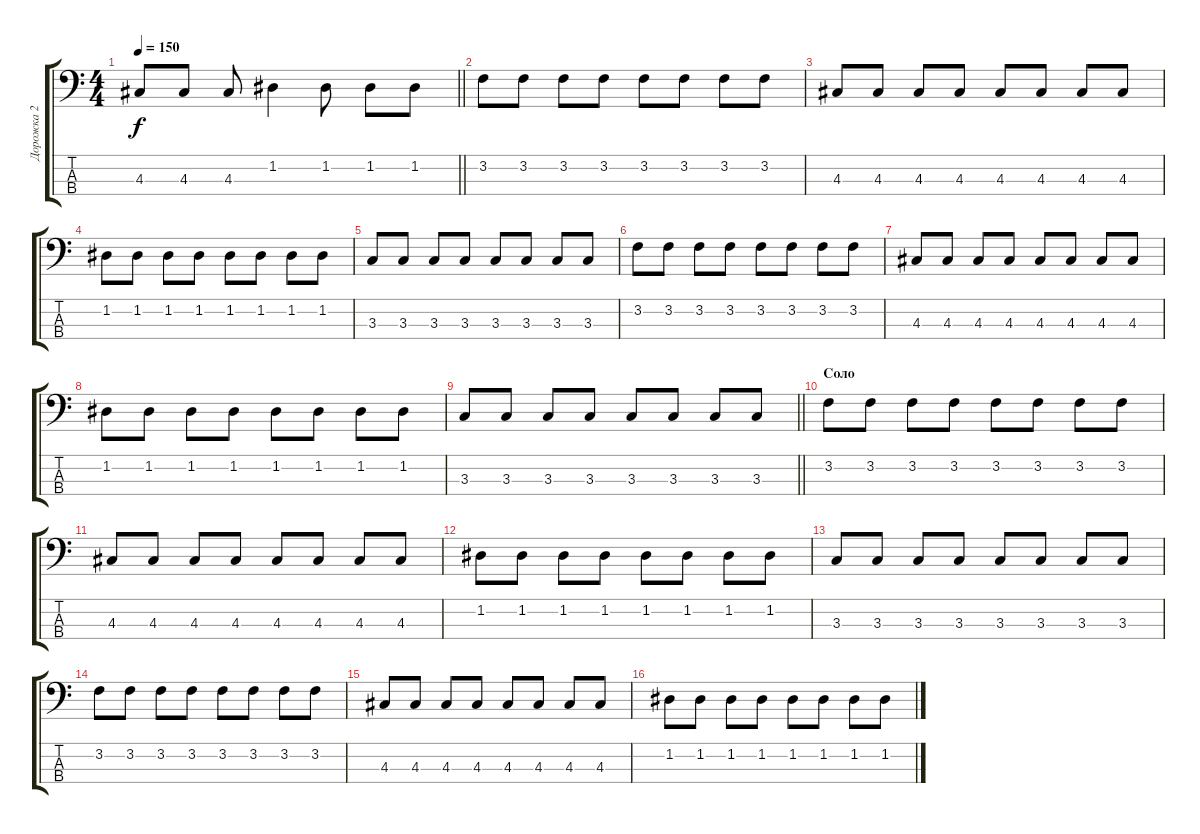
\track ("Дорожка 2" "Дорожка 2") {instrument electricbassfinger}
\staff {score tabs}
\tuning (G2 D2 A1 E1) {hide}
\ts (4 4)
\tempo 150
\clef f4
\barLineRight lightlight
\ks c
4.3.8{dy f} 4.3.8 4.3.8 1.2.4 1.2.8 1.2.8 1.2.8 |
3.2.8 3.2.8 3.2.8 3.2.8 3.2.8 3.2.8 3.2.8 3.2.8 |
4.3.8 4.3.8 4.3.8 4.3.8 4.3.8 4.3.8 4.3.8 4.3.8 |
1.2.8 1.2.8 1.2.8 1.2.8 1.2.8 1.2.8 1.2.8 1.2.8 |
3.3.8 3.3.8 3.3.8 3.3.8 3.3.8 3.3.8 3.3.8 3.3.8 |
3.2.8 3.2.8 3.2.8 3.2.8 3.2.8 3.2.8 3.2.8 3.2.8 |
4.3.8 4.3.8 4.3.8 4.3.8 4.3.8 4.3.8 4.3.8 4.3.8 |
1.2.8 1.2.8 1.2.8 1.2.8 1.2.8 1.2.8 1.2.8 1.2.8 |
\barLineRight lightlight
3.3.8 3.3.8 3.3.8 3.3.8 3.3.8 3.3.8 3.3.8 3.3.8 |
\section ("" "Соло")
3.2.8 3.2.8 3.2.8 3.2.8 3.2.8 3.2.8 3.2.8 3.2.8 |
4.3.8 4.3.8 4.3.8 4.3.8 4.3.8 4.3.8 4.3.8 4.3.8 |
1.2.8 1.2.8 1.2.8 1.2.8 1.2.8 1.2.8 1.2.8 1.2.8 |
3.3.8 3.3.8 3.3.8 3.3.8 3.3.8 3.3.8 3.3.8 3.3.8 |
3.2.8 3.2.8 3.2.8 3.2.8 3.2.8 3.2.8 3.2.8 3.2.8 |
4.3.8 4.3.8 4.3.8 4.3.8 4.3.8 4.3.8 4.3.8 4.3.8 |
1.2.8 1.2.8 1.2.8 1.2.8 1.2.8 1.2.8 1.2.8 1.2.8
